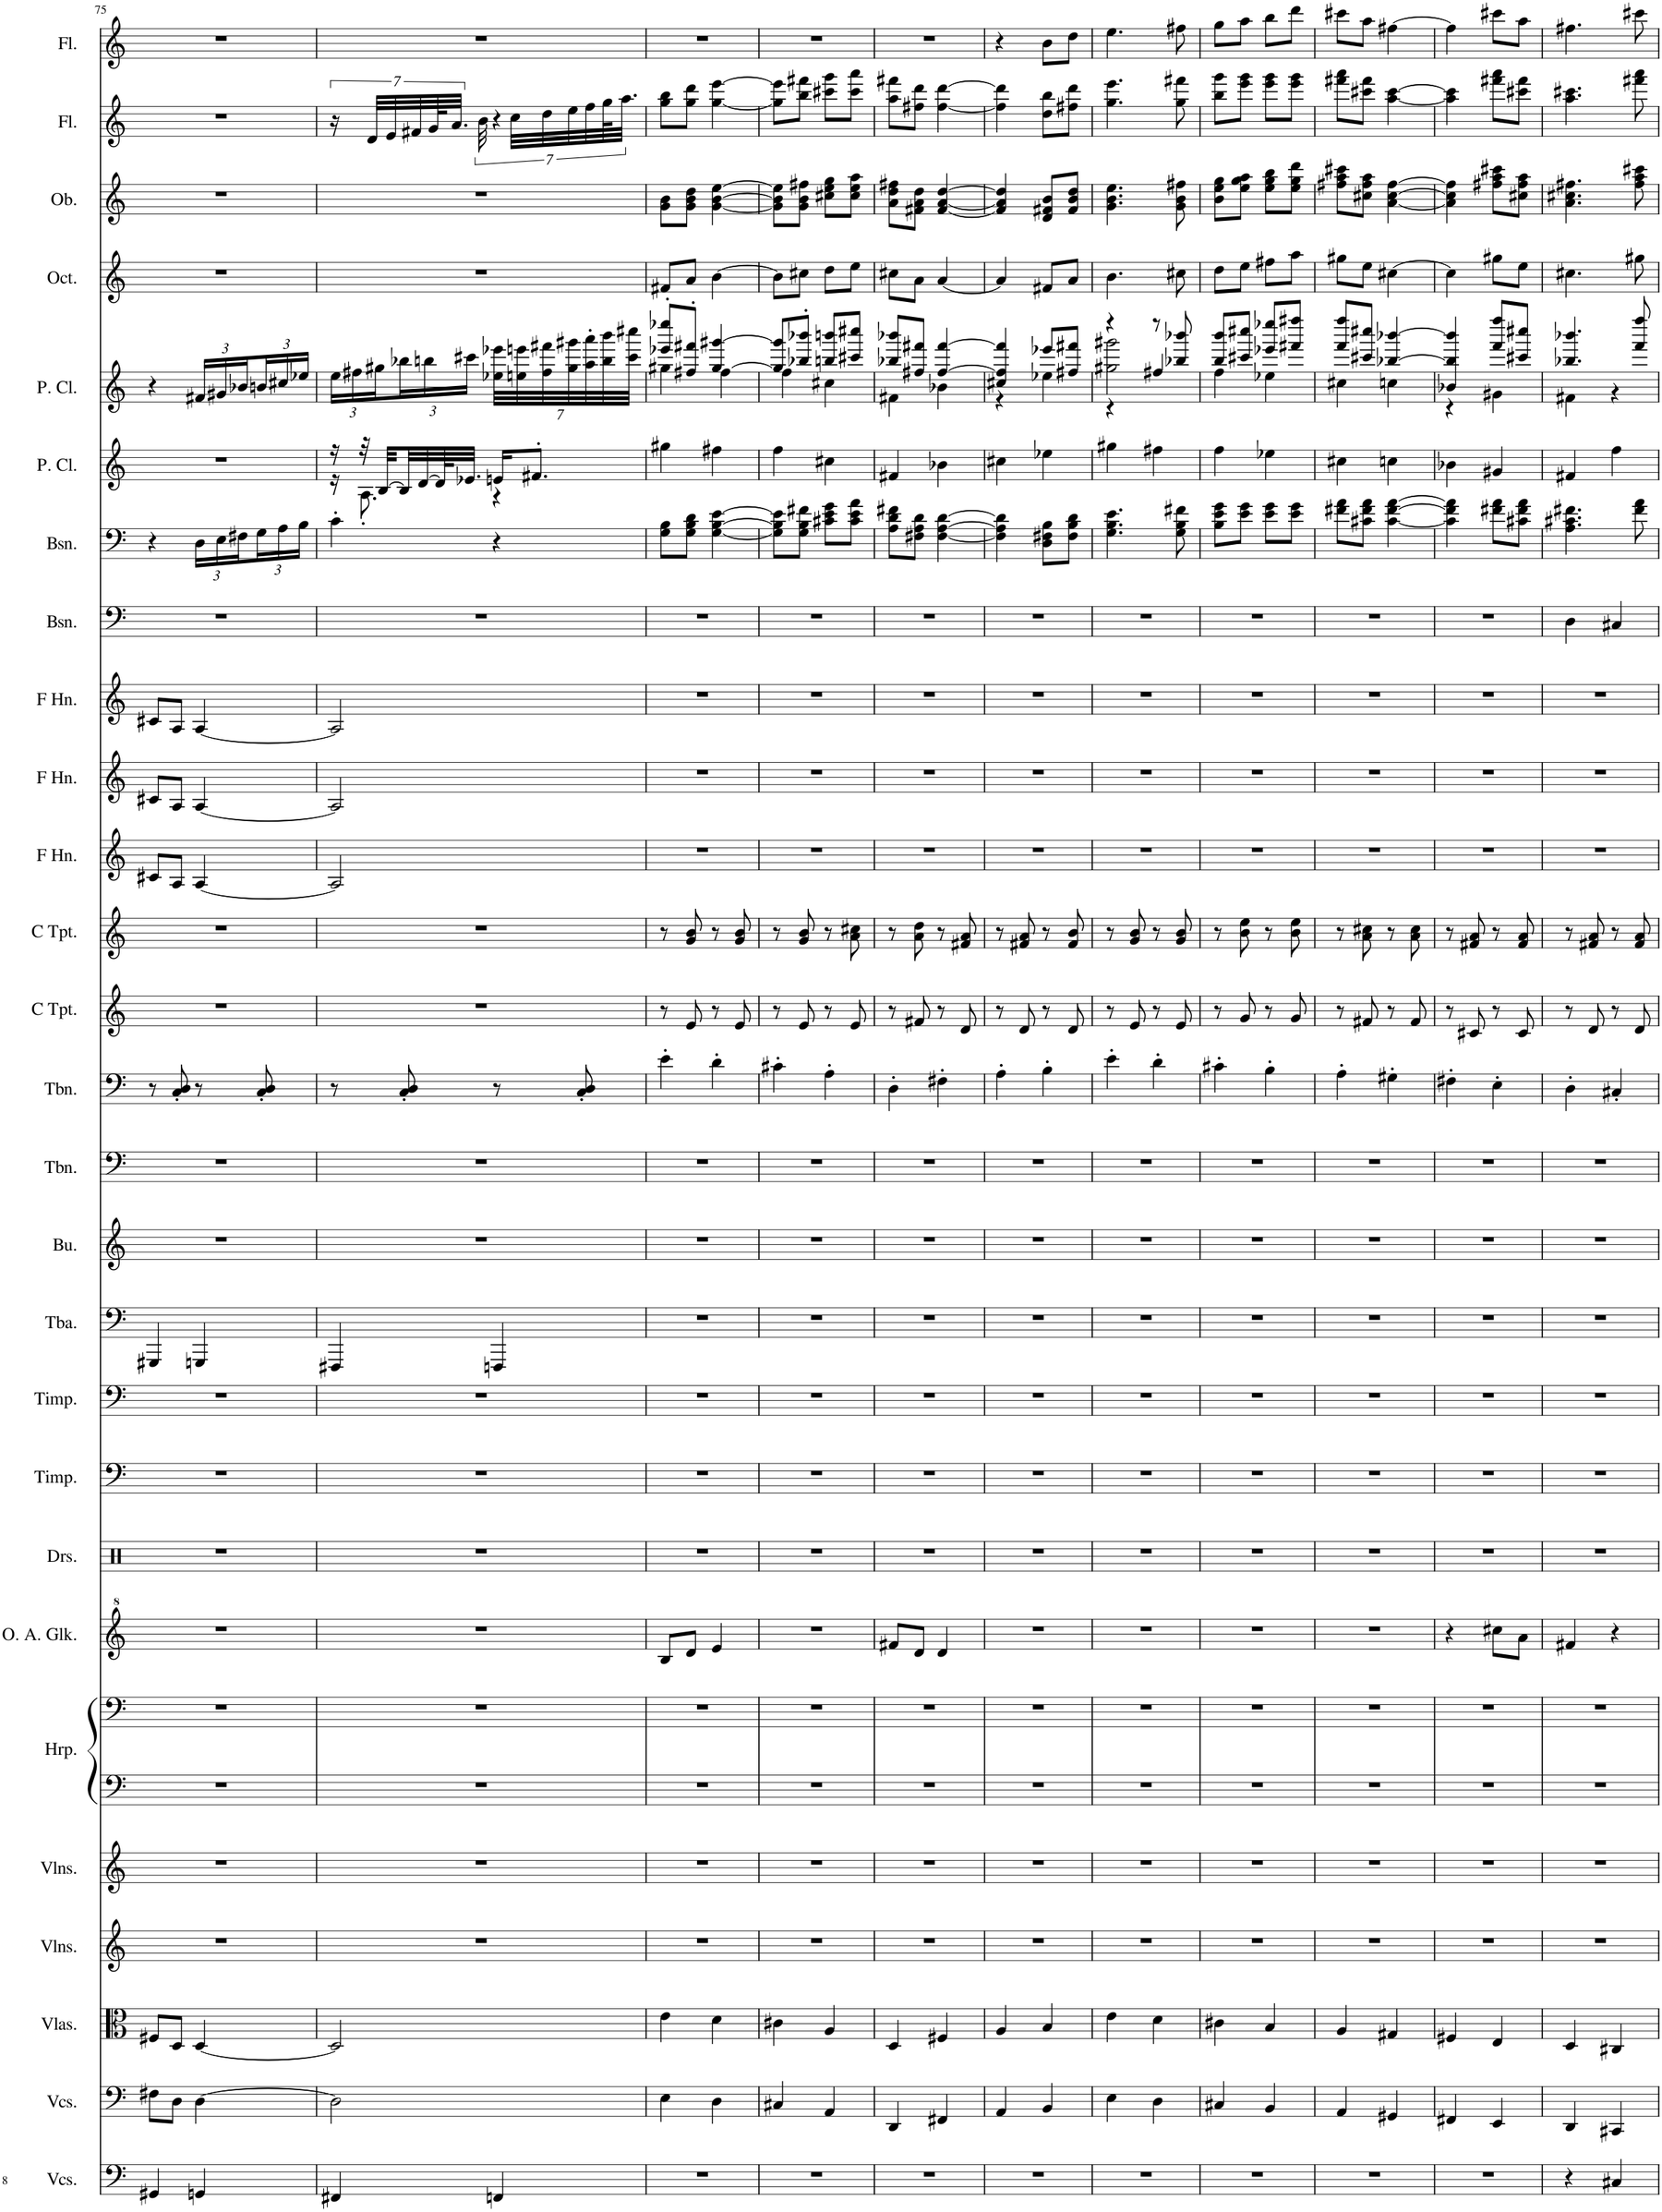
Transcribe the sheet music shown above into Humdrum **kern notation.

**kern	**kern	**kern	**kern	**kern	**kern	**kern	**kern	**kern	**kern	**kern	**kern	**kern	**kern	**kern	**kern	**kern	**kern	**kern	**kern	**kern	**kern	**kern	**kern	**kern	**kern	**kern	**kern
*part27	*part26	*part25	*part24	*part23	*part22	*part22	*part21	*part20	*part19	*part18	*part17	*part16	*part15	*part14	*part13	*part12	*part11	*part10	*part9	*part8	*part7	*part6	*part5	*part4	*part3	*part2	*part1
*staff28	*staff27	*staff26	*staff25	*staff24	*staff23	*staff22	*staff21	*staff20	*staff19	*staff18	*staff17	*staff16	*staff15	*staff14	*staff13	*staff12	*staff11	*staff10	*staff9	*staff8	*staff7	*staff6	*staff5	*staff4	*staff3	*staff2	*staff1
*I"Violoncellos, Doublebasses	*I"Violoncellos, Cellos	*I"Violas, Violas	*I"Violins, 2nd Violins	*I"Violins, 1st Violins	*I"Harp, Harp 1	*	*I"Orff Alto Glockenspiel, Glockenspiel	*I"Drumset, Percussion (General MIDI Map)	*I"Timpani, Timpani II	*I"Timpani, Timpani I	*I"Tuba, Bass Tuba	*I"Bugle, Tenor Tuba in Bb	*I"Trombone, Bass Trombone	*I"Trombone, Tenor Trombone	*I"C Trumpet, Trumpets III IV	*I"C Trumpet, Trumpets I II	*I"Horn in F, Horns in F  V  VI	*I"Horn in F, Horns in F III IV	*I"Horn in F, Horns in F  I  II	*I"Bassoon, DoubleBassoon	*I"Bassoon, Bassoons	*I"Piccolo Clarinet, BassClarinets in Bb	*I"Piccolo Clarinet, Clarinets in Bb	*I"Octavin, English Horn	*I"Oboe, Oboe	*I"Flute, Flutes	*I"Flute, Piccolos
*I'Vcs.	*I'Vcs.	*I'Vlas.	*I'Vlns.	*I'Vlns.	*I'Hrp.	*	*I'O. A. Glk.	*I'Drs.	*I'Timp.	*I'Timp.	*I'Tba.	*I'Bu.	*I'Tbn.	*I'Tbn.	*I'C Tpt.	*I'C Tpt.	*I'F Hn.	*I'F Hn.	*I'F Hn.	*I'Bsn.	*I'Bsn.	*I'P. Cl.	*I'P. Cl.	*I'Oct.	*I'Ob.	*I'Fl.	*I'Fl.
!!LO:PB:g=z
*clefF4	*clefF4	*clefC3	*clefG2	*clefG2	*clefF4	*clefF4	*clefG^2	*clefX	*clefF4	*clefF4	*clefF4	*clefG2	*clefF4	*clefF4	*clefG2	*clefG2	*clefG2	*clefG2	*clefG2	*clefF4	*clefF4	*clefG2	*clefG2	*clefG2	*clefG2	*clefG2	*clefG2
*	*	*	*	*	*	*	*	*	*	*	*	*	*	*	*	*	*Trd4c7	*Trd4c7	*Trd4c7	*	*	*Trd-5c-8	*Trd-5c-8	*Trd4c7	*	*	*
*k[]	*k[]	*k[]	*k[]	*k[]	*k[]	*k[]	*k[]	*k[]	*k[]	*k[]	*k[]	*k[]	*k[]	*k[]	*k[]	*k[]	*k[]	*k[]	*k[]	*k[]	*k[]	*k[]	*k[]	*k[]	*k[]	*k[]	*k[]
*M2/4	*M2/4	*M2/4	*M2/4	*M2/4	*M2/4	*M2/4	*M2/4	*M2/4	*M2/4	*M2/4	*M2/4	*M2/4	*M2/4	*M2/4	*M2/4	*M2/4	*M2/4	*M2/4	*M2/4	*M2/4	*M2/4	*M2/4	*M2/4	*M2/4	*M2/4	*M2/4	*M2/4
=75	=75	=75	=75	=75	=75	=75	=75	=75	=75	=75	=75	=75	=75	=75	=75	=75	=75	=75	=75	=75	=75	=75	=75	=75	=75	=75	=75
4GG#X/	8F#X\L	8F#X/L	2r	2r	2r	2r	2r	2r	2r	2r	4GGG#X/	2r	2r	8r	2r	2r	8c#X/L	8c#X/L	8c#X/L	2r	4r	2r	4r	2r	2r	2r	2r
.	8D\J	8D/J	.	.	.	.	.	.	.	.	.	.	.	8C/' 8D/'	.	.	8A/J	8A/J	8A/J	.	.	.	.	.	.	.	.
*	*	*	*	*	*	*	*	*	*	*	*	*	*	*	*	*	*	*	*	*	*Xbrackettup	*	*Xbrackettup	*	*	*	*
4GGn/	[4D\	[4D/	.	.	.	.	.	.	.	.	4GGGn/	.	.	8r	.	.	[4A/	[4A/	[4A/	.	24D\LL	.	24f#X/LL	.	.	.	.
.	.	.	.	.	.	.	.	.	.	.	.	.	.	.	.	.	.	.	.	.	24E\	.	24g#X/	.	.	.	.
.	.	.	.	.	.	.	.	.	.	.	.	.	.	.	.	.	.	.	.	.	24F#X\	.	24b-X/	.	.	.	.
.	.	.	.	.	.	.	.	.	.	.	.	.	.	8C/' 8D/'	.	.	.	.	.	.	24G\	.	24bn/	.	.	.	.
.	.	.	.	.	.	.	.	.	.	.	.	.	.	.	.	.	.	.	.	.	24A\	.	24cc#X/	.	.	.	.
.	.	.	.	.	.	.	.	.	.	.	.	.	.	.	.	.	.	.	.	.	24B\JJ	.	24ee-X/JJ	.	.	.	.
=76	=76	=76	=76	=76	=76	=76	=76	=76	=76	=76	=76	=76	=76	=76	=76	=76	=76	=76	=76	=76	=76	=76	=76	=76	=76	=76	=76
*	*	*	*	*	*	*	*	*	*	*	*	*	*	*	*	*	*	*	*	*	*	*^	*	*	*	*	*
4FF#X/	2D\]	2D/]	2r	2r	2r	2r	2r	2r	2r	2r	4FFF#X/	2r	2r	8r	2r	2r	2A/]	2A/]	2A/]	2r	4c'\	16r	16r	24ee\LL	2r	2r	14r	2r
.	.	.	.	.	.	.	.	.	.	.	.	.	.	.	.	.	.	.	.	.	.	.	.	24ff#X\	.	.	.	.
.	.	.	.	.	.	.	.	.	.	.	.	.	.	.	.	.	.	.	.	.	.	32r	8.A'\	.	.	.	.	.
.	.	.	.	.	.	.	.	.	.	.	.	.	.	.	.	.	.	.	.	.	.	.	.	.	.	.	28d/LLL	.
.	.	.	.	.	.	.	.	.	.	.	.	.	.	.	.	.	.	.	.	.	.	.	.	24gg#X\	.	.	.	.
.	.	.	.	.	.	.	.	.	.	.	.	.	.	.	.	.	.	.	.	.	.	[32B/LLL	.	.	.	.	.	.
.	.	.	.	.	.	.	.	.	.	.	.	.	.	.	.	.	.	.	.	.	.	.	.	.	.	.	28e/	.
.	.	.	.	.	.	.	.	.	.	.	.	.	.	8C/' 8D/'	.	.	.	.	.	.	.	32B/]	.	24bb-X\	.	.	.	.
.	.	.	.	.	.	.	.	.	.	.	.	.	.	.	.	.	.	.	.	.	.	.	.	.	.	.	28f#X/	.
.	.	.	.	.	.	.	.	.	.	.	.	.	.	.	.	.	.	.	.	.	.	[32d/	.	.	.	.	.	.
.	.	.	.	.	.	.	.	.	.	.	.	.	.	.	.	.	.	.	.	.	.	.	.	24bbn\	.	.	.	.
.	.	.	.	.	.	.	.	.	.	.	.	.	.	.	.	.	.	.	.	.	.	.	.	.	.	.	56g/K	.
.	.	.	.	.	.	.	.	.	.	.	.	.	.	.	.	.	.	.	.	.	.	64d/K]	.	.	.	.	.	.
.	.	.	.	.	.	.	.	.	.	.	.	.	.	.	.	.	.	.	.	.	.	.	.	.	.	.	28.a/JJJ	.
.	.	.	.	.	.	.	.	.	.	.	.	.	.	.	.	.	.	.	.	.	.	32.e-X/JJJ	.	.	.	.	.	.
.	.	.	.	.	.	.	.	.	.	.	.	.	.	.	.	.	.	.	.	.	.	.	.	24ccc#X\JJ	.	.	.	.
4FFn/	.	.	.	.	.	.	.	.	.	.	4FFFn/	.	.	8r	.	.	.	.	.	.	4r	16en/KL	4r	28ee-X\ 28eee-X\LLL	.	.	28b\	.
.	.	.	.	.	.	.	.	.	.	.	.	.	.	.	.	.	.	.	.	.	.	.	.	28een\ 28eeen\	.	.	4r	.
.	.	.	.	.	.	.	.	.	.	.	.	.	.	.	.	.	.	.	.	.	.	8.f#X'/J	.	.	.	.	.	.
.	.	.	.	.	.	.	.	.	.	.	.	.	.	.	.	.	.	.	.	.	.	.	.	28ff#\ 28fff#X\	.	.	.	.
.	.	.	.	.	.	.	.	.	.	.	.	.	.	.	.	.	.	.	.	.	.	.	.	28gg#\ 28ggg#X\	.	.	.	.
.	.	.	.	.	.	.	.	.	.	.	.	.	.	8C/' 8D/'	.	.	.	.	.	.	.	.	.	.	.	.	.	.
.	.	.	.	.	.	.	.	.	.	.	.	.	.	.	.	.	.	.	.	.	.	.	.	28aa\' 28aaa\'	.	.	.	.
.	.	.	.	.	.	.	.	.	.	.	.	.	.	.	.	.	.	.	.	.	.	.	.	28bb\ 28bbb\	.	.	.	.
.	.	.	.	.	.	.	.	.	.	.	.	.	.	.	.	.	.	.	.	.	.	.	.	28ccc#\ 28cccc#X\JJJ	.	.	.	.
4ryy	4ryy	4ryy	4ryy	4ryy	4ryy	4ryy	4ryy	4ryy	4ryy	4ryy	4ryy	4ryy	4ryy	4ryy	4ryy	4ryy	4ryy	4ryy	4ryy	4ryy	4ryy	4ryy	4ryy	4ryy	4ryy	4ryy	.	4ryy
.	.	.	.	.	.	.	.	.	.	.	.	.	.	.	.	.	.	.	.	.	.	.	.	.	.	.	28cc\LLL	.
.	.	.	.	.	.	.	.	.	.	.	.	.	.	.	.	.	.	.	.	.	.	.	.	.	.	.	28dd\	.
.	.	.	.	.	.	.	.	.	.	.	.	.	.	.	.	.	.	.	.	.	.	.	.	.	.	.	28ee\	.
.	.	.	.	.	.	.	.	.	.	.	.	.	.	.	.	.	.	.	.	.	.	.	.	.	.	.	28ff\	.
.	.	.	.	.	.	.	.	.	.	.	.	.	.	.	.	.	.	.	.	.	.	.	.	.	.	.	56gg\K	.
.	.	.	.	.	.	.	.	.	.	.	.	.	.	.	.	.	.	.	.	.	.	.	.	.	.	.	28.aa\JJJ	.
*	*	*	*	*	*	*	*	*	*	*	*	*	*	*	*	*	*	*	*	*	*	*v	*v	*	*	*	*	*
=77	=77	=77	=77	=77	=77	=77	=77	=77	=77	=77	=77	=77	=77	=77	=77	=77	=77	=77	=77	=77	=77	=77	=77	=77	=77	=77	=77
*	*	*	*	*	*	*	*	*	*	*	*	*	*	*	*	*	*	*	*	*	*	*	*^	*	*	*	*
2r	4E\	4e\	2r	2r	2r	2r	8b/L	2r	2r	2r	2r	2r	2r	4e'\	8r	8r	2r	2r	2r	2r	8G\ 8B\L	4gg#X\	8eee-X/' 8eeee-X/'L	4gg#X\	8f#X/L	8g\ 8b\L	8gg\ 8bb\L	2r
.	.	.	.	.	.	.	8dd/J	.	.	.	.	.	.	.	8e/	8g/ 8b/	.	.	.	.	8G\ 8B\ 8d\J	.	8ff#X/' 8fff#X/'J	.	8a/J	8g\ 8b\ 8dd\J	8gg\ 8ddd\J	.
.	4D\	4d\	.	.	.	.	4ee/	.	.	.	.	.	.	4d'\	8r	8r	.	.	.	.	[4G\ [4B\ [4e\	4ff#X\	[4gg#/ [4ggg#X/	4ff#\	[4b\	[4g\ [4b\ [4ee\	[4gg\ [4eee\	.
.	.	.	.	.	.	.	.	.	.	.	.	.	.	.	8e/	8g/ 8b/	.	.	.	.	.	.	.	.	.	.	.	.
=78	=78	=78	=78	=78	=78	=78	=78	=78	=78	=78	=78	=78	=78	=78	=78	=78	=78	=78	=78	=78	=78	=78	=78	=78	=78	=78	=78	=78
2r	4C#X/	4c#X\	2r	2r	2r	2r	2r	2r	2r	2r	2r	2r	2r	4c#X'\	8r	8r	2r	2r	2r	2r	8G\] 8B\] 8e\]L	4ff\	8gg#/] 8ggg#/]L	4ff\	8b\L]	8g\] 8b\] 8ee\]L	8gg\] 8eee\]L	2r
.	.	.	.	.	.	.	.	.	.	.	.	.	.	.	8e/	8g/ 8b/	.	.	.	.	8G\ 8B\ 8f#X\J	.	8bb-X/' 8bbb-X/'J	.	8cc#X\J	8g\ 8b\ 8ff#X\J	8bb\ 8fff#X\J	.
.	4AA/	4A/	.	.	.	.	.	.	.	.	.	.	.	4A'\	8r	8r	.	.	.	.	8c#X\ 8e\ 8g\L	4cc#X\	8bbn/ 8bbbn/L	4cc#X\	8dd\L	8cc#X\ 8ee\ 8gg\L	8ccc#X\ 8ggg\L	.
.	.	.	.	.	.	.	.	.	.	.	.	.	.	.	8e/	8a\ 8cc#X\	.	.	.	.	8c#\ 8e\ 8a\J	.	8ccc#X/ 8cccc#X/J	.	8ee\J	8cc#\ 8ee\ 8aa\J	8ccc#\ 8aaa\J	.
=79	=79	=79	=79	=79	=79	=79	=79	=79	=79	=79	=79	=79	=79	=79	=79	=79	=79	=79	=79	=79	=79	=79	=79	=79	=79	=79	=79	=79
2r	4DD/	4D/	2r	2r	2r	2r	8ff#X/L	2r	2r	2r	2r	2r	2r	4D'\	8r	8r	2r	2r	2r	2r	8A\ 8d\ 8f#X\L	4f#X/	8bb-X/ 8bbb-X/L	4f#X\	8cc#X\L	8a\ 8dd\ 8ff#X\L	8aa\ 8fff#X\L	2r
.	.	.	.	.	.	.	8dd/J	.	.	.	.	.	.	.	8f#X/	8a\ 8dd\	.	.	.	.	8F#X\ 8A\ 8d\J	.	8ff#X/ 8fff#X/J	.	8a\J	8f#X\ 8a\ 8dd\J	8ff#X\ 8ddd\J	.
.	4FF#X/	4F#X/	.	.	.	.	4dd/	.	.	.	.	.	.	4F#X'\	8r	8r	.	.	.	.	[4F#\ [4A\ [4d\	4b-X\	[4ff#/ [4fff#/	4b-X\	[4a/	[4f#/ [4a/ [4dd/	[4ff#\ [4ddd\	.
.	.	.	.	.	.	.	.	.	.	.	.	.	.	.	8d/	8f#X/ 8a/	.	.	.	.	.	.	.	.	.	.	.	.
=80	=80	=80	=80	=80	=80	=80	=80	=80	=80	=80	=80	=80	=80	=80	=80	=80	=80	=80	=80	=80	=80	=80	=80	=80	=80	=80	=80	=80
2r	4AA/	4A/	2r	2r	2r	2r	2r	2r	2r	2r	2r	2r	2r	4A'\	8r	8r	2r	2r	2r	2r	4F#\] 4A\] 4d\]	4cc#X\	4cc#X/ 4ff#/] 4fff#/]	4r	4a/]	4f#/] 4a/] 4dd/]	4ff#\] 4ddd\]	4r
.	.	.	.	.	.	.	.	.	.	.	.	.	.	.	8d/	8f#X/ 8a/	.	.	.	.	.	.	.	.	.	.	.	.
.	4BB/	4B/	.	.	.	.	.	.	.	.	.	.	.	4B'\	8r	8r	.	.	.	.	8D\ 8F#X\ 8B\L	4ee-X\	8eee-X/L	4ee-X\	8f#X/L	8d/ 8f#X/ 8b/L	8dd\ 8bb\L	8b\L
.	.	.	.	.	.	.	.	.	.	.	.	.	.	.	8d/	8f#/ 8b/	.	.	.	.	8F#\ 8B\ 8d\J	.	8ff#X/ 8fff#X/J	.	8a/J	8f#/ 8b/ 8dd/J	8ff#X\ 8ddd\J	8dd\J
=81	=81	=81	=81	=81	=81	=81	=81	=81	=81	=81	=81	=81	=81	=81	=81	=81	=81	=81	=81	=81	=81	=81	=81	=81	=81	=81	=81	=81
*	*	*	*	*	*	*	*	*	*	*	*	*	*	*	*	*	*	*	*	*	*	*	*	*^	*	*	*	*
2r	4E\	4e\	2r	2r	2r	2r	2r	2r	2r	2r	2r	2r	2r	4e'\	8r	8r	2r	2r	2r	2r	4.G\ 4.B\ 4.e\	4gg#X\	4r	2gg#X\ 2ggg#X\	4r	4.b\	4.g\ 4.b\ 4.ee\	4.gg\ 4.eee\	4.ee\
.	.	.	.	.	.	.	.	.	.	.	.	.	.	.	8e/	8g/ 8b/	.	.	.	.	.	.	.	.	.	.	.	.	.
.	4D\	4d\	.	.	.	.	.	.	.	.	.	.	.	4d'\	8r	8r	.	.	.	.	.	4ff#X\	8r	.	4ff#X/	.	.	.	.
.	.	.	.	.	.	.	.	.	.	.	.	.	.	.	8e/	8g/ 8b/	.	.	.	.	8G\ 8B\ 8f#X\	.	8bb-X/ 8bbb-X/	.	.	8cc#X\	8g\ 8b\ 8ff#X\	8gg\ 8fff#X\	8ff#X\
*	*	*	*	*	*	*	*	*	*	*	*	*	*	*	*	*	*	*	*	*	*	*	*	*v	*v	*	*	*	*
=82	=82	=82	=82	=82	=82	=82	=82	=82	=82	=82	=82	=82	=82	=82	=82	=82	=82	=82	=82	=82	=82	=82	=82	=82	=82	=82	=82	=82
2r	4C#X/	4c#X\	2r	2r	2r	2r	2r	2r	2r	2r	2r	2r	2r	4c#X'\	8r	8r	2r	2r	2r	2r	8B\ 8e\ 8g\L	4ff\	8bb/ 8bbb/L	4ff\	8dd\L	8b\ 8ee\ 8gg\L	8bb\ 8ggg\L	8gg\L
.	.	.	.	.	.	.	.	.	.	.	.	.	.	.	8g/	8b\ 8ee\	.	.	.	.	8e\ 8g\J	.	8ccc#X/ 8cccc#X/J	.	8ee\J	8ee\ 8gg\ 8aa\J	8eee\ 8ggg\J	8aa\J
.	4BB/	4B/	.	.	.	.	.	.	.	.	.	.	.	4B'\	8r	8r	.	.	.	.	8e\ 8g\L	4ee-X\	8eee-X/ 8eeee-X/L	4ee-X\	8ff#X\L	8ee\ 8gg\ 8bb\L	8eee\ 8ggg\L	8bb\L
.	.	.	.	.	.	.	.	.	.	.	.	.	.	.	8g/	8b\ 8ee\	.	.	.	.	8e\ 8g\J	.	8fff#X/ 8ffff#X/J	.	8aa\J	8ee\ 8gg\ 8ddd\J	8eee\ 8ggg\J	8ddd\J
=83	=83	=83	=83	=83	=83	=83	=83	=83	=83	=83	=83	=83	=83	=83	=83	=83	=83	=83	=83	=83	=83	=83	=83	=83	=83	=83	=83	=83
2r	4AA/	4A/	2r	2r	2r	2r	2r	2r	2r	2r	2r	2r	2r	4A'\	8r	8r	2r	2r	2r	2r	8f#X\ 8a\L	4cc#X\	8fff/ 8ffff/L	4cc#X\	8gg#X\L	8ff#X\ 8aa\ 8ccc#X\L	8fff#X\ 8aaa\L	8ccc#X\L
.	.	.	.	.	.	.	.	.	.	.	.	.	.	.	8f#X/	8a\ 8cc#X\	.	.	.	.	8c#X\ 8f#\ 8a\J	.	8ccc#X/ 8cccc#X/J	.	8ee\J	8cc#X\ 8ff#\ 8aa\J	8ccc#X\ 8fff#\J	8aa\J
.	4GG#X/	4G#X/	.	.	.	.	.	.	.	.	.	.	.	4G#X'\	8r	8r	.	.	.	.	[4c#\ [4f#\ [4a\	4ccn\	[4bb-X/ [4bbb-X/	4ccn\	[4cc#X\	[4a\ [4cc#\ [4ff#\	[4aa\ [4ccc#\	[4ff#X\
.	.	.	.	.	.	.	.	.	.	.	.	.	.	.	8f#/	8a\ 8cc#\	.	.	.	.	.	.	.	.	.	.	.	.
=84	=84	=84	=84	=84	=84	=84	=84	=84	=84	=84	=84	=84	=84	=84	=84	=84	=84	=84	=84	=84	=84	=84	=84	=84	=84	=84	=84	=84
2r	4FF#X/	4F#X/	2r	2r	2r	2r	4r	2r	2r	2r	2r	2r	2r	4F#X'\	8r	8r	2r	2r	2r	2r	4c#\] 4f#\] 4a\]	4b-X\	4b-X/ 4bb-/] 4bbb-/]	4r	4cc#\]	4a\] 4cc#\] 4ff#\]	4aa\] 4ccc#\]	4ff#\]
.	.	.	.	.	.	.	.	.	.	.	.	.	.	.	8c#X/	8f#X/ 8a/	.	.	.	.	.	.	.	.	.	.	.	.
.	4EE/	4E/	.	.	.	.	8ccc#X\L	.	.	.	.	.	.	4E'\	8r	8r	.	.	.	.	8f#X\ 8a\L	4g#X/	8fff/ 8ffff/L	4g#X\	8gg#X\L	8ff#X\ 8aa\ 8ccc#X\L	8fff#X\ 8aaa\L	8ccc#X\L
.	.	.	.	.	.	.	8aa\J	.	.	.	.	.	.	.	8c#/	8f#/ 8a/	.	.	.	.	8c#X\ 8f#\ 8a\J	.	8ccc#X/ 8cccc#X/J	.	8ee\J	8cc#X\ 8ff#\ 8aa\J	8ccc#X\ 8fff#\J	8aa\J
=85	=85	=85	=85	=85	=85	=85	=85	=85	=85	=85	=85	=85	=85	=85	=85	=85	=85	=85	=85	=85	=85	=85	=85	=85	=85	=85	=85	=85
4r	4DD/	4D/	2r	2r	2r	2r	4ff#X/	2r	2r	2r	2r	2r	2r	4D'\	8r	8r	2r	2r	2r	4D\	4.A\ 4.c#X\ 4.f#X\	4f#X/	4.bb-X/ 4.bbb-X/	4f#X\	4.cc#X\	4.a\ 4.cc#X\ 4.ff#X\	4.aa\ 4.ccc#X\	4.ff#X\
.	.	.	.	.	.	.	.	.	.	.	.	.	.	.	8d/	8f#X/ 8a/	.	.	.	.	.	.	.	.	.	.	.	.
4C#X/	4CC#X/	4C#X/	.	.	.	.	4r	.	.	.	.	.	.	4C#X'/	8r	8r	.	.	.	4C#X/	.	4ff\	.	4r	.	.	.	.
.	.	.	.	.	.	.	.	.	.	.	.	.	.	.	8d/	8f#/ 8a/	.	.	.	.	8f#\ 8a\	.	8fff/ 8ffff/	.	8gg#X\	8ff#\ 8aa\ 8ccc#X\	8fff#X\ 8aaa\	8ccc#X\
*	*	*	*	*	*	*	*	*	*	*	*	*	*	*	*	*	*	*	*	*	*	*	*v	*v	*	*	*	*
=	=	=	=	=	=	=	=	=	=	=	=	=	=	=	=	=	=	=	=	=	=	=	=	=	=	=	=
*-	*-	*-	*-	*-	*-	*-	*-	*-	*-	*-	*-	*-	*-	*-	*-	*-	*-	*-	*-	*-	*-	*-	*-	*-	*-	*-	*-
